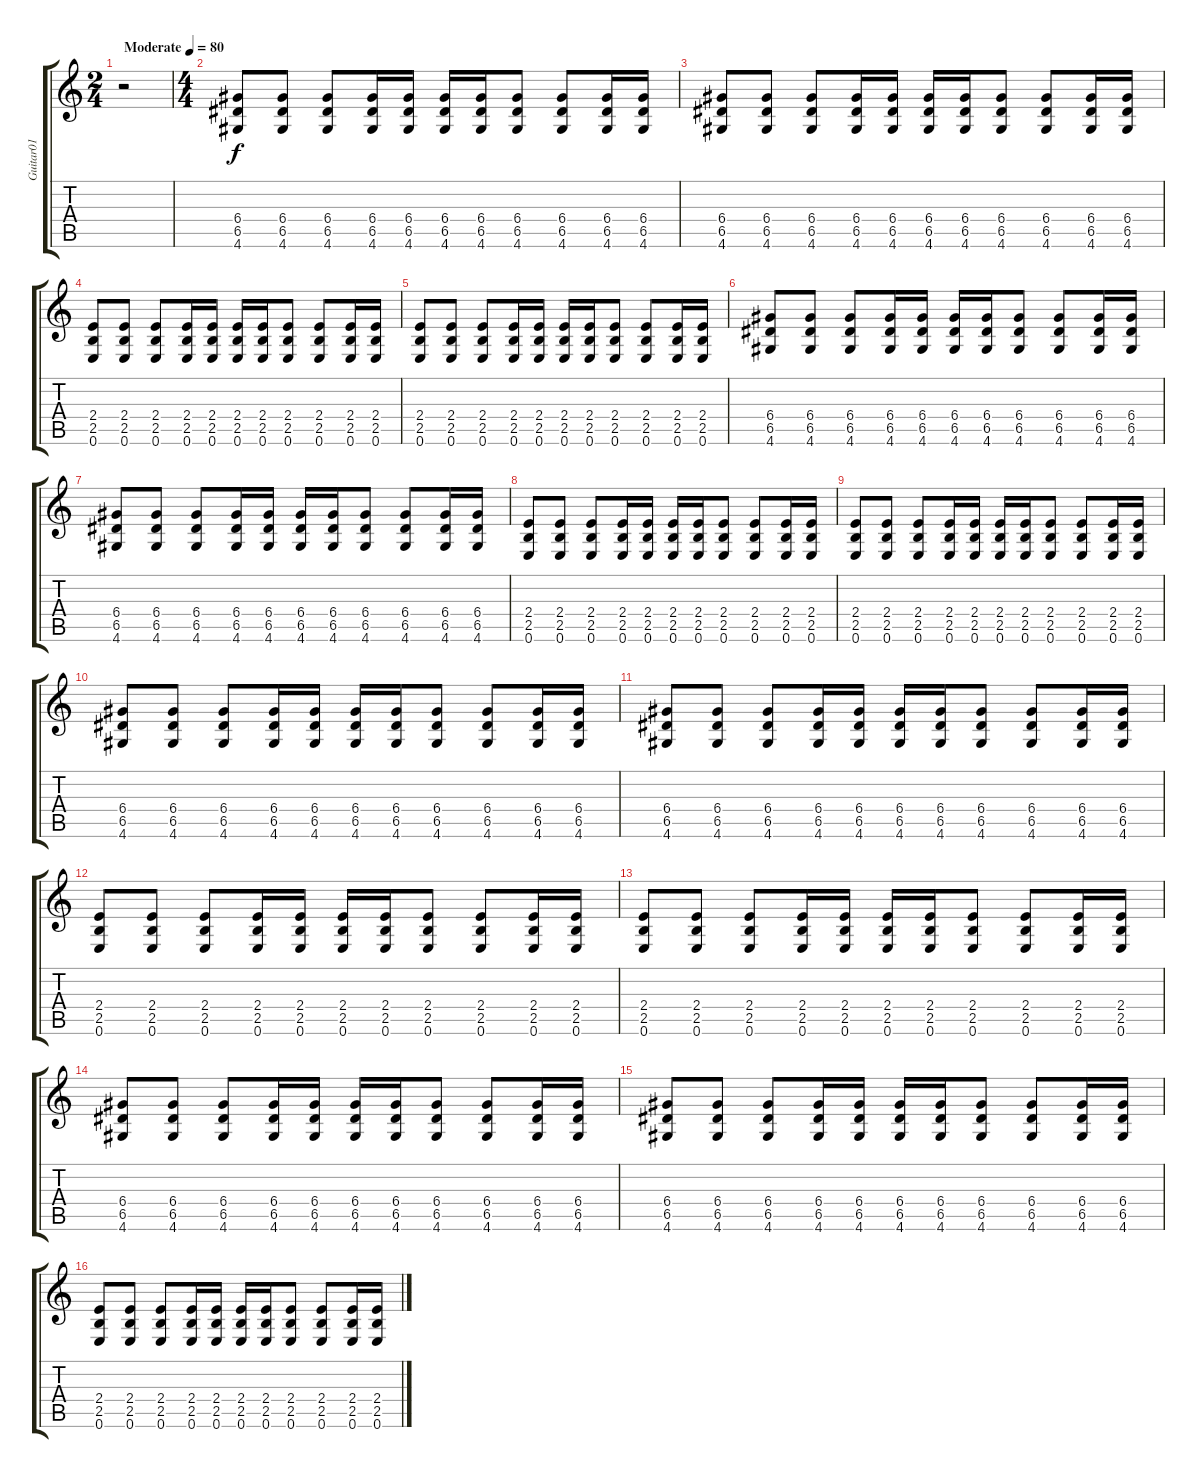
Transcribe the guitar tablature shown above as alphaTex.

\track ("Guitar01" "Guitar01") {instrument electricguitarclean}
\staff {score tabs}
\tuning (E4 B3 G3 D3 A2 E2) {hide}
\ts (2 4)
\tempo (80 "Moderate")
\clef g2
\ks c
r.2{dy f instrument electricguitarclean} |
\ts (4 4)
(6.4 6.5 4.6).8 (6.4 6.5 4.6).8 (6.4 6.5 4.6).8 (6.4 6.5 4.6).16 (6.4 6.5 4.6).16 (6.4 6.5 4.6).16 (6.4 6.5 4.6).16 (6.4 6.5 4.6).8 (6.4 6.5 4.6).8 (6.4 6.5 4.6).16 (6.4 6.5 4.6).16 |
(6.4 6.5 4.6).8 (6.4 6.5 4.6).8 (6.4 6.5 4.6).8 (6.4 6.5 4.6).16 (6.4 6.5 4.6).16 (6.4 6.5 4.6).16 (6.4 6.5 4.6).16 (6.4 6.5 4.6).8 (6.4 6.5 4.6).8 (6.4 6.5 4.6).16 (6.4 6.5 4.6).16 |
(2.4 2.5 0.6).8 (2.4 2.5 0.6).8 (2.4 2.5 0.6).8 (2.4 2.5 0.6).16 (2.4 2.5 0.6).16 (2.4 2.5 0.6).16 (2.4 2.5 0.6).16 (2.4 2.5 0.6).8 (2.4 2.5 0.6).8 (2.4 2.5 0.6).16 (2.4 2.5 0.6).16 |
(2.4 2.5 0.6).8 (2.4 2.5 0.6).8 (2.4 2.5 0.6).8 (2.4 2.5 0.6).16 (2.4 2.5 0.6).16 (2.4 2.5 0.6).16 (2.4 2.5 0.6).16 (2.4 2.5 0.6).8 (2.4 2.5 0.6).8 (2.4 2.5 0.6).16 (2.4 2.5 0.6).16 |
(6.4 6.5 4.6).8 (6.4 6.5 4.6).8 (6.4 6.5 4.6).8 (6.4 6.5 4.6).16 (6.4 6.5 4.6).16 (6.4 6.5 4.6).16 (6.4 6.5 4.6).16 (6.4 6.5 4.6).8 (6.4 6.5 4.6).8 (6.4 6.5 4.6).16 (6.4 6.5 4.6).16 |
(6.4 6.5 4.6).8 (6.4 6.5 4.6).8 (6.4 6.5 4.6).8 (6.4 6.5 4.6).16 (6.4 6.5 4.6).16 (6.4 6.5 4.6).16 (6.4 6.5 4.6).16 (6.4 6.5 4.6).8 (6.4 6.5 4.6).8 (6.4 6.5 4.6).16 (6.4 6.5 4.6).16 |
(2.4 2.5 0.6).8 (2.4 2.5 0.6).8 (2.4 2.5 0.6).8 (2.4 2.5 0.6).16 (2.4 2.5 0.6).16 (2.4 2.5 0.6).16 (2.4 2.5 0.6).16 (2.4 2.5 0.6).8 (2.4 2.5 0.6).8 (2.4 2.5 0.6).16 (2.4 2.5 0.6).16 |
(2.4 2.5 0.6).8 (2.4 2.5 0.6).8 (2.4 2.5 0.6).8 (2.4 2.5 0.6).16 (2.4 2.5 0.6).16 (2.4 2.5 0.6).16 (2.4 2.5 0.6).16 (2.4 2.5 0.6).8 (2.4 2.5 0.6).8 (2.4 2.5 0.6).16 (2.4 2.5 0.6).16 |
(6.4 6.5 4.6).8 (6.4 6.5 4.6).8 (6.4 6.5 4.6).8 (6.4 6.5 4.6).16 (6.4 6.5 4.6).16 (6.4 6.5 4.6).16 (6.4 6.5 4.6).16 (6.4 6.5 4.6).8 (6.4 6.5 4.6).8 (6.4 6.5 4.6).16 (6.4 6.5 4.6).16 |
(6.4 6.5 4.6).8 (6.4 6.5 4.6).8 (6.4 6.5 4.6).8 (6.4 6.5 4.6).16 (6.4 6.5 4.6).16 (6.4 6.5 4.6).16 (6.4 6.5 4.6).16 (6.4 6.5 4.6).8 (6.4 6.5 4.6).8 (6.4 6.5 4.6).16 (6.4 6.5 4.6).16 |
(2.4 2.5 0.6).8 (2.4 2.5 0.6).8 (2.4 2.5 0.6).8 (2.4 2.5 0.6).16 (2.4 2.5 0.6).16 (2.4 2.5 0.6).16 (2.4 2.5 0.6).16 (2.4 2.5 0.6).8 (2.4 2.5 0.6).8 (2.4 2.5 0.6).16 (2.4 2.5 0.6).16 |
(2.4 2.5 0.6).8 (2.4 2.5 0.6).8 (2.4 2.5 0.6).8 (2.4 2.5 0.6).16 (2.4 2.5 0.6).16 (2.4 2.5 0.6).16 (2.4 2.5 0.6).16 (2.4 2.5 0.6).8 (2.4 2.5 0.6).8 (2.4 2.5 0.6).16 (2.4 2.5 0.6).16 |
(6.4 6.5 4.6).8 (6.4 6.5 4.6).8 (6.4 6.5 4.6).8 (6.4 6.5 4.6).16 (6.4 6.5 4.6).16 (6.4 6.5 4.6).16 (6.4 6.5 4.6).16 (6.4 6.5 4.6).8 (6.4 6.5 4.6).8 (6.4 6.5 4.6).16 (6.4 6.5 4.6).16 |
(6.4 6.5 4.6).8 (6.4 6.5 4.6).8 (6.4 6.5 4.6).8 (6.4 6.5 4.6).16 (6.4 6.5 4.6).16 (6.4 6.5 4.6).16 (6.4 6.5 4.6).16 (6.4 6.5 4.6).8 (6.4 6.5 4.6).8 (6.4 6.5 4.6).16 (6.4 6.5 4.6).16 |
(2.4 2.5 0.6).8 (2.4 2.5 0.6).8 (2.4 2.5 0.6).8 (2.4 2.5 0.6).16 (2.4 2.5 0.6).16 (2.4 2.5 0.6).16 (2.4 2.5 0.6).16 (2.4 2.5 0.6).8 (2.4 2.5 0.6).8 (2.4 2.5 0.6).16 (2.4 2.5 0.6).16
